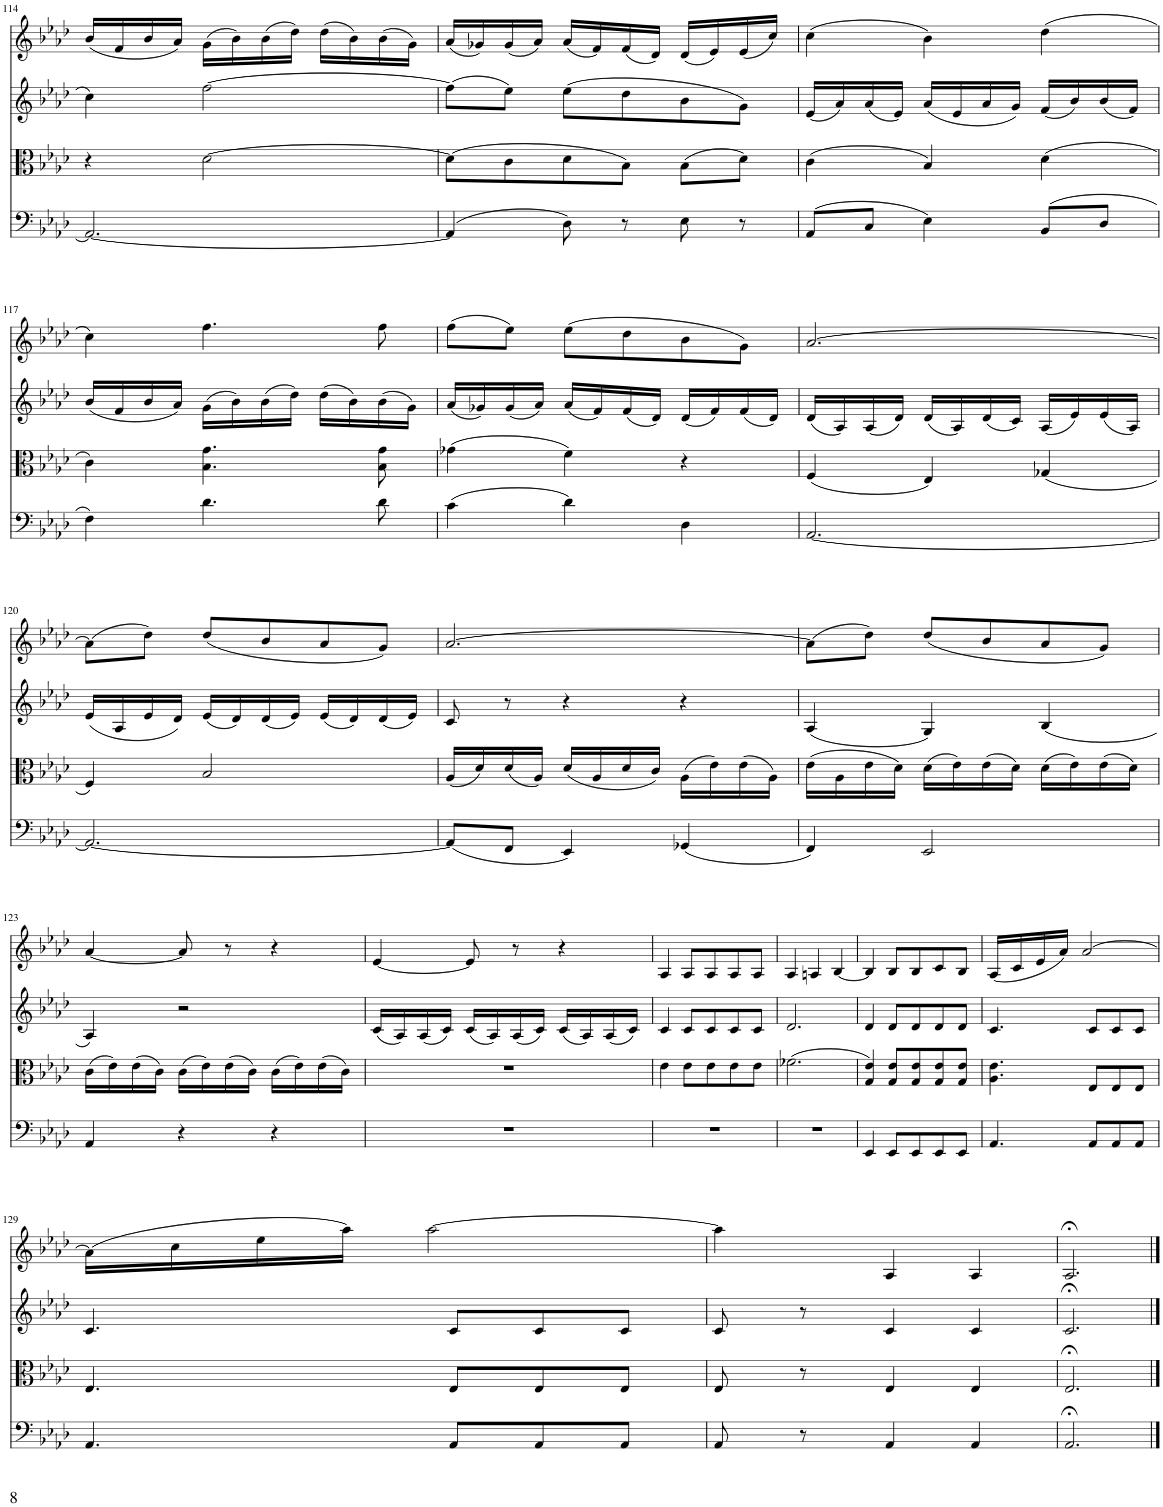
**kern	**kern	**kern	**kern
*part4	*part3	*part2	*part1
*staff4	*staff3	*staff2	*staff1
*I"Piano	*I"Piano	*I"Piano	*I"Piano
*I'Pno	*I'Pno	*I'Pno	*I'Pno
!!LO:PB:g=z
*clefF4	*clefC3	*clefG2	*clefG2
*k[b-e-a-d-]	*k[b-e-a-d-]	*k[b-e-a-d-]	*k[b-e-a-d-]
*M3/4	*M3/4	*M3/4	*M3/4
=114	=114	=114	=114
2.AA-/_	4r	4cc\	(16b-/LL
.	.	.	16f/
.	.	.	16b-/
.	.	.	16a-/JJ)
.	[2d-\	[2ff\	(16g\LL
.	.	.	16b-\)
.	.	.	(16b-\
.	.	.	16dd-\JJ)
.	.	.	(16dd-\LL
.	.	.	16b-\)
.	.	.	(16b-\
.	.	.	16g\JJ)
=115	=115	=115	=115
(4AA-/]	(8d-\L]	(8ff\L]	(16a-/LL
.	.	.	16g-X/)
.	8c\	8ee-\J)	(16g-/
.	.	.	16a-/JJ)
8D-\)	8d-\	(8ee-\L	(16a-/LL
.	.	.	16f/)
8r	8B-\J)	8dd-\	(16f/
.	.	.	16d-/JJ)
8E-\	(8B-\L	8b-\	(16d-/LL
.	.	.	16e-/)
8r	8d-\J)	8g\J)	(16e-/
.	.	.	16cc/JJ)
=116	=116	=116	=116
(8AA-/L	(4c\	(16e-/LL	(4cc\
.	.	16a-/)	.
8C/J	.	(16a-/	.
.	.	16e-/JJ)	.
4E-\)	4B-/)	(16a-/LL	4b-\)
.	.	16e-/	.
.	.	16a-/	.
.	.	16g/JJ)	.
(>8BB-/L	(4d-\	(16f/LL	(4dd-\
.	.	16b-/)	.
8D-/J	.	(16b-/	.
.	.	16f/JJ)	.
!!LO:LB:g=z
=117	=117	=117	=117
4F\)	4c\)	(16b-/LL	4cc\)
.	.	16f/	.
.	.	16b-/	.
.	.	16a-/JJ)	.
4.d-\	4.B-\ 4.g\	(16g\LL	4.ff\
.	.	16b-\)	.
.	.	(16b-\	.
.	.	16dd-\JJ)	.
.	.	(16dd-\LL	.
.	.	16b-\)	.
8d-\	8B-\ 8g\	(16b-\	8ff\
.	.	16g\JJ)	.
=118	=118	=118	=118
(4c\	(4g-X\	(16a-/LL	(8ff\L
.	.	16g-X/)	.
.	.	(16g-/	8ee-\J)
.	.	16a-/JJ)	.
4d-\)	4f\)	(16a-/LL	(8ee-\L
.	.	16f/)	.
.	.	(16f/	8dd-\
.	.	16d-/JJ)	.
4D-\	4r	(16d-/LL	8b-\
.	.	16f/)	.
.	.	(16f/	8g\J)
.	.	16d-/JJ)	.
=119	=119	=119	=119
[2.AA-/	(4F/	(16d-/LL	[2.a-/
.	.	16A-/)	.
.	.	(16A-/	.
.	.	16d-/JJ)	.
.	4E-/)	(16d-/LL	.
.	.	16A-/)	.
.	.	(16d-/	.
.	.	16c/JJ)	.
.	(4G-X/	(16A-/LL	.
.	.	16e-/)	.
.	.	(16e-/	.
.	.	16A-/JJ)	.
!!LO:LB:g=z
=120	=120	=120	=120
2.AA-/_	4F/)	(16e-/LL	(8a-\L]
.	.	16A-/	.
.	.	16e-/	8dd-\J)
.	.	16d-/JJ)	.
.	2B-/	(16e-/LL	(8dd-/L
.	.	16d-/)	.
.	.	(16d-/	8b-/
.	.	16e-/JJ)	.
.	.	(16e-/LL	8a-/
.	.	16d-/)	.
.	.	(16d-/	8g/J)
.	.	16e-/JJ)	.
=121	=121	=121	=121
(8AA-/L]	(16A-/LL	8c/	[2.a-/
.	16d-/)	.	.
8FF/J	(16d-/	8r	.
.	16A-/JJ)	.	.
4EE-/)	(16d-/LL	4r	.
.	16A-/	.	.
.	16d-/	.	.
.	16c/JJ)	.	.
(4GG-X/	(16A-\LL	4r	.
.	16e-\)	.	.
.	(16e-\	.	.
.	16A-\JJ)	.	.
=122	=122	=122	=122
4FF/)	(16e-\LL	(4A-/	(8a-\L]
.	16A-\	.	.
.	16e-\	.	8dd-\J)
.	16d-\JJ)	.	.
2EE-/	(16d-\LL	4G/)	(8dd-/L
.	16e-\)	.	.
.	(16e-\	.	8b-/
.	16d-\JJ)	.	.
.	(16d-\LL	(4B-/	8a-/
.	16e-\)	.	.
.	(16e-\	.	8g/J)
.	16d-\JJ)	.	.
!!LO:LB:g=z
=123	=123	=123	=123
4AA-/	(16c\LL	4A-/)	[4a-/
.	16e-\)	.	.
.	(16e-\	.	.
.	16c\JJ)	.	.
4r	(16c\LL	2r	8a-/]
.	16e-\)	.	.
.	(16e-\	.	8r
.	16c\JJ)	.	.
4r	(16c\LL	.	4r
.	16e-\)	.	.
.	(16e-\	.	.
.	16c\JJ)	.	.
=124	=124	=124	=124
2.r	2.r	(16c/LL	[4e-/
.	.	16A-/)	.
.	.	(16A-/	.
.	.	16c/JJ)	.
.	.	(16c/LL	8e-/]
.	.	16A-/)	.
.	.	(16A-/	8r
.	.	16c/JJ)	.
.	.	(16c/LL	4r
.	.	16A-/)	.
.	.	(16A-/	.
.	.	16c/JJ)	.
=125	=125	=125	=125
2.r	4e-\	4c/	4A-/
.	8e-\L	8c/L	8A-/L
.	8e-\	8c/	8A-/
.	8e-\	8c/	8A-/
.	8e-\J	8c/J	8A-/J
=126	=126	=126	=126
2.r	(2.f-X\	2.d-/	4A-/
.	.	.	4An/
.	.	.	[4B-/
=127	=127	=127	=127
4EE-/	4G/ 4e-/)	4d-/	4B-/]
8EE-/L	8G/ 8e-/L	8d-/L	8B-/L
8EE-/	8G/ 8e-/	8d-/	8B-/
8EE-/	8G/ 8e-/	8d-/	8c/
8EE-/J	8G/ 8e-/J	8d-/J	8B-/J
=128	=128	=128	=128
4.AA-/	4.A-\ 4.e-\	4.c/	(16A-/LL
.	.	.	16c/
.	.	.	16e-/
.	.	.	16a-/JJ)
.	.	.	[2a-/
8AA-/L	8E-/L	8c/L	.
8AA-/	8E-/	8c/	.
8AA-/J	8E-/J	8c/J	.
!!LO:LB:g=z
=129	=129	=129	=129
4.AA-/	4.E-/	4.c/	(16a-\LL]
.	.	.	16cc\
.	.	.	16ee-\
.	.	.	16aa-\JJ)
.	.	.	[2aa-\
8AA-/L	8E-/L	8c/L	.
8AA-/	8E-/	8c/	.
8AA-/J	8E-/J	8c/J	.
=130	=130	=130	=130
8AA-/	8E-/	8c/	4aa-\]
8r	8r	8r	.
4AA-/	4E-/	4c/	4A-/
4AA-/	4E-/	4c/	4A-/
=131	=131	=131	=131
2.AA-;</	2.E-;</	2.c;</	2.A-;</
==	==	==	==
*-	*-	*-	*-
